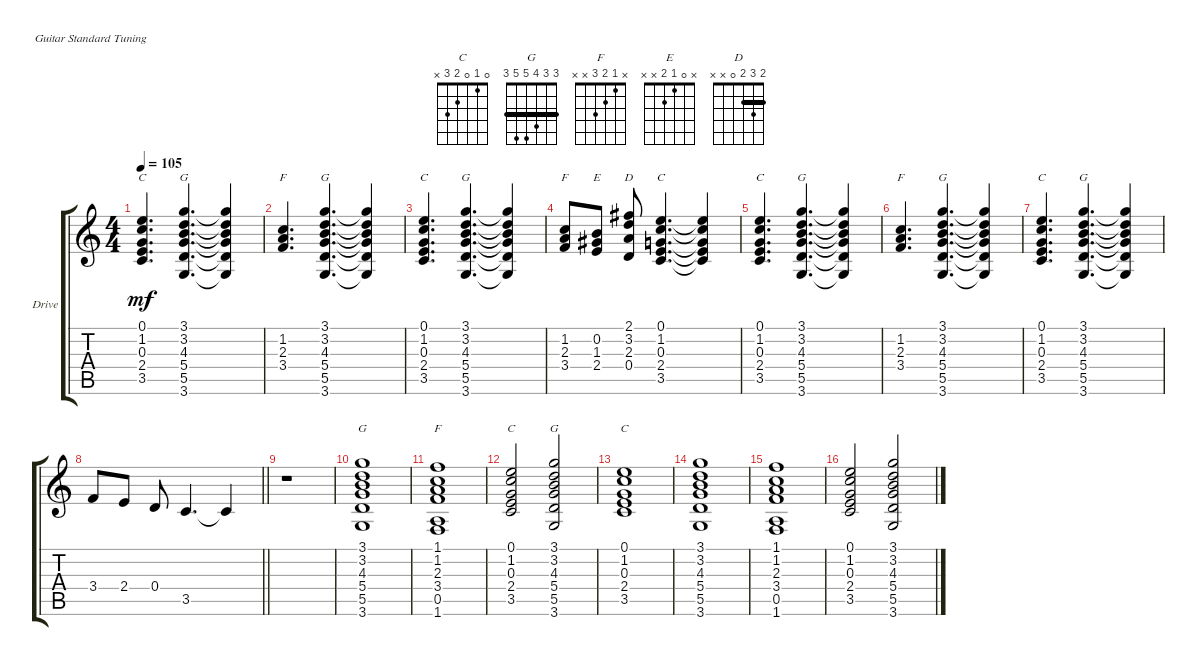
\defaultSystemsLayout 4
\bracketExtendMode groupsimilarinstruments
\firstSystemTrackNameOrientation horizontal
\otherSystemsTrackNameOrientation horizontal
\track ("Electric Guitar (Drive)" "Drive") {instrument overdrivenguitar}
\staff {score tabs}
\tuning (E4 B3 G3 D3 A2 E2)
\chord ("C" 0 1 0 2 3 x)
\chord ("G" 3 3 4 5 5 3) {barre (3 3)}
\chord ("F" x 1 2 3 x x)
\chord ("E" x 0 1 2 x x)
\chord ("D" 2 3 2 0 x x) {barre 2}
\ts (4 4)
\tempo 105
\clef g2
\ks c
(3.5 2.4 0.3 1.2 0.1).4{d ch "C" dy mf instrument overdrivenguitar} (3.6 5.5 5.4 4.3 3.2 3.1).4{d ch "G"} (3.6{t} 5.5{t} 5.4{t} 4.3{t} 3.2{t} 3.1{t}).4 |
(3.4 2.3 1.2).4{d ch "F"} (3.6 5.5 5.4 4.3 3.2 3.1).4{d ch "G"} (3.6{t} 5.5{t} 5.4{t} 4.3{t} 3.2{t} 3.1{t}).4 |
(3.5 2.4 0.3 1.2 0.1).4{d ch "C"} (3.6 5.5 5.4 4.3 3.2 3.1).4{d ch "G"} (3.6{t} 5.5{t} 5.4{t} 4.3{t} 3.2{t} 3.1{t}).4 |
(3.4 2.3 1.2).8{ch "F"} (2.4 1.3 0.2).8{ch "E"} (0.4 2.3 3.2 2.1).8{ch "D"} (3.5 2.4 0.3 1.2 0.1).4{d ch "C"} (3.5{t} 2.4{t} 0.3{t} 1.2{t} 0.1{t}).4 |
(3.5 2.4 0.3 1.2 0.1).4{d ch "C"} (3.6 5.5 5.4 4.3 3.2 3.1).4{d ch "G"} (3.6{t} 5.5{t} 5.4{t} 4.3{t} 3.2{t} 3.1{t}).4 |
(3.4 2.3 1.2).4{d ch "F"} (3.6 5.5 5.4 4.3 3.2 3.1).4{d ch "G"} (3.6{t} 5.5{t} 5.4{t} 4.3{t} 3.2{t} 3.1{t}).4 |
(3.5 2.4 0.3 1.2 0.1).4{d ch "C"} (3.6 5.5 5.4 4.3 3.2 3.1).4{d ch "G"} (3.6{t} 5.5{t} 5.4{t} 4.3{t} 3.2{t} 3.1{t}).4 |
\barLineRight lightlight
3.4.8 2.4.8 0.4.8 3.5.4{d} 3.5{t}.4 |
r.1 |
(3.6 5.5 5.4 4.3 3.2 3.1).1{ch "G"} |
(1.6 0.5 3.4 2.3 1.2 1.1).1{ch "F"} |
(3.5 2.4 0.3 1.2 0.1).2{ch "C"} (3.6 5.5 5.4 4.3 3.2 3.1).2{ch "G"} |
(3.5 2.4 0.3 1.2 0.1).1{ch "C"} |
(3.6 5.5 5.4 4.3 3.2 3.1).1 |
(1.6 0.5 3.4 2.3 1.2 1.1).1 |
(3.5 2.4 0.3 1.2 0.1).2 (3.6 5.5 5.4 4.3 3.2 3.1).2
